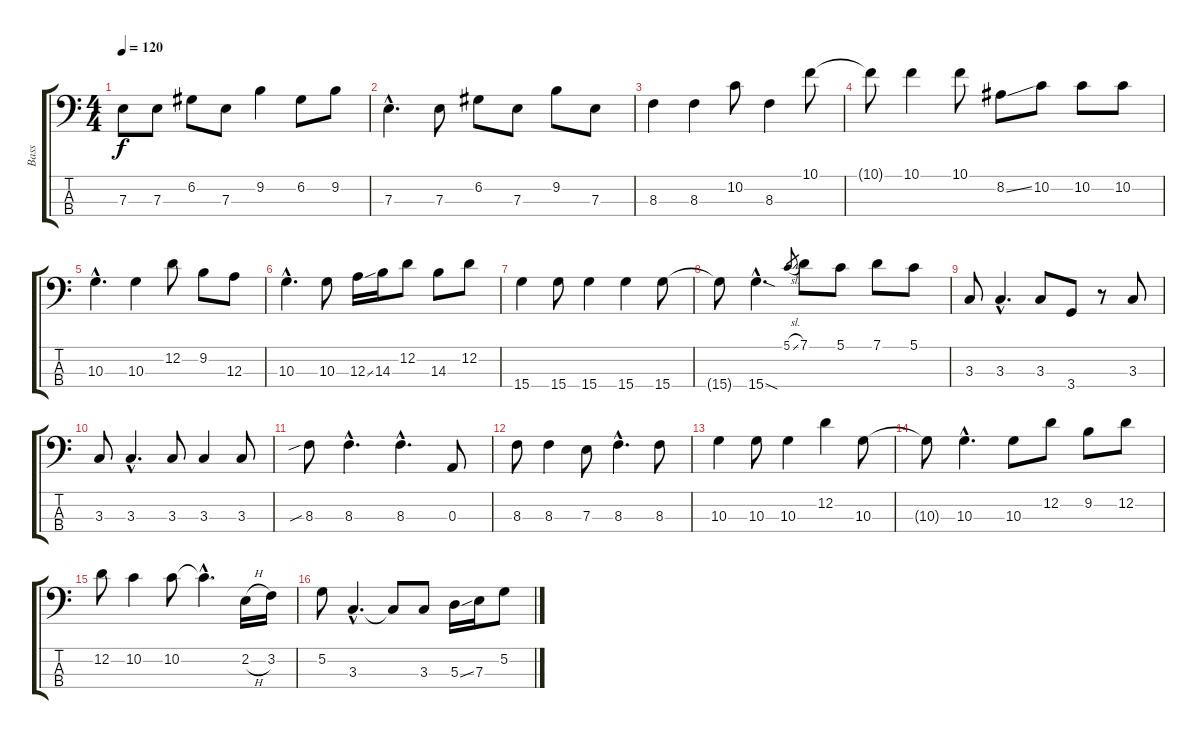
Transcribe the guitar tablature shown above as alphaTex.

\track ("Bass" "Bass") {instrument electricbasspick}
\staff {score tabs}
\tuning (G2 D2 A1 E1) {hide}
\ts (4 4)
\tempo 120
\clef f4
\ks c
7.3.8{dy f} 7.3.8 6.2.8 7.3.8 9.2.4 6.2.8 9.2.8 |
7.3{hac}.4{d} 7.3.8 6.2.8 7.3.8 9.2.8 7.3.8 |
8.3.4 8.3.4 10.2.8 8.3.4 10.1.8 |
10.1{t}.8 10.1.4 10.1.8 8.2{ss}.8 10.2.8 10.2.8 10.2.8 |
10.3{hac}.4{d} 10.3.4 12.2.8 9.2.8 12.3.8 |
10.3{hac}.4{d} 10.3.8 12.3{ss}.16 14.3.16 12.2.8 14.3.8 12.2.8 |
15.4.4 15.4.8 15.4.4 15.4.4 15.4.8 |
15.4{t}.8 15.4{sod hac}.4{d} 5.1{sl}.8{gr} 7.1.8 5.1.8 7.1.8 5.1.8 |
3.3.8 3.3{hac}.4{d} 3.3.8 3.4.8 r.8 3.3.8 |
3.3.8 3.3{hac}.4{d} 3.3.8 3.3.4 3.3.8 |
8.3{sib}.8 8.3{hac}.4{d} 8.3{hac}.4{d} 0.3.8 |
8.3.8 8.3.4 7.3.8 8.3{hac}.4{d} 8.3.8 |
10.3.4 10.3.8 10.3.4 12.2.4 10.3.8 |
10.3{t}.8 10.3{hac}.4{d} 10.3.8 12.2.8 9.2.8 12.2.8 |
12.2.8 10.2.4 10.2.8 10.2{hac t}.4{d} 2.2{h}.16 3.2.16 |
5.2.8 3.3{hac}.4{d} 3.3{t}.8 3.3.8 5.3{ss}.16 7.3.16 5.2.8
